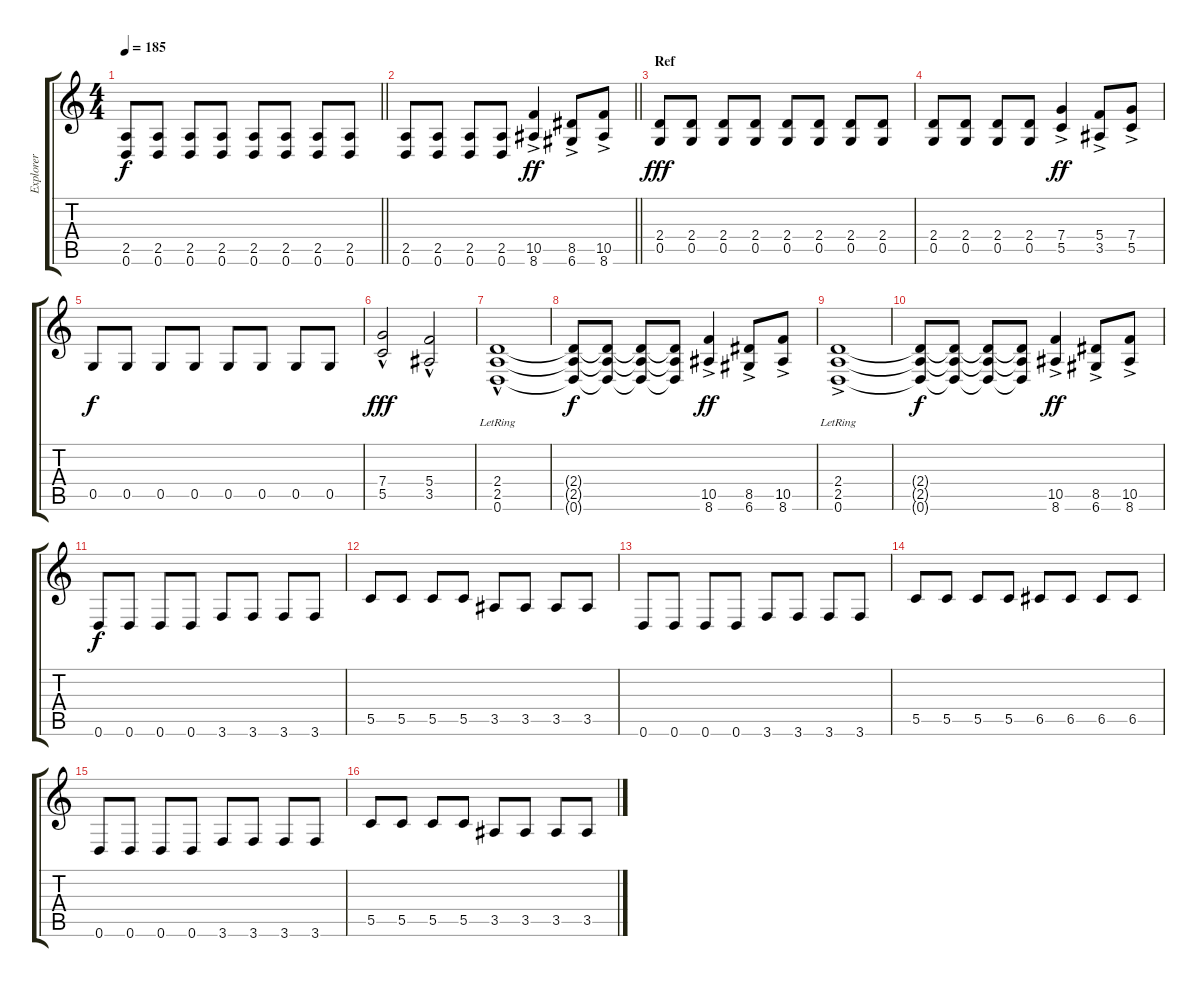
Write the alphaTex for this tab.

\track ("Explorer" "Explorer") {instrument distortionguitar}
\staff {score tabs}
\tuning (D4 A3 F3 C3 G2 D2) {hide}
\ts (4 4)
\tempo 185
\clef g2
\barLineRight lightlight
\ks c
(2.5 0.6).8{dy f} (2.5 0.6).8 (2.5 0.6).8 (2.5 0.6).8 (2.5 0.6).8 (2.5 0.6).8 (2.5 0.6).8 (2.5 0.6).8 |
\barLineRight lightlight
(2.5 0.6).8 (2.5 0.6).8 (2.5 0.6).8 (2.5 0.6).8 (10.5{ac} 8.6{ac}).4{dy ff} (8.5{ac} 6.6{ac}).8 (10.5{ac} 8.6{ac}).8 |
\section ("" "Ref")
(2.4 0.5).8{dy fff} (2.4 0.5).8 (2.4 0.5).8 (2.4 0.5).8 (2.4 0.5).8 (2.4 0.5).8 (2.4 0.5).8 (2.4 0.5).8 |
(2.4 0.5).8 (2.4 0.5).8 (2.4 0.5).8 (2.4 0.5).8 (7.4{ac} 5.5{ac}).4{dy ff} (5.4{ac} 3.5{ac}).8 (7.4{ac} 5.5{ac}).8 |
0.5.8{dy f} 0.5.8 0.5.8 0.5.8 0.5.8 0.5.8 0.5.8 0.5.8 |
(7.4{hac} 5.5{hac}).2{dy fff} (5.4{hac} 3.5{hac}).2 |
(2.4{hac lr} 2.5{hac lr} 0.6{hac lr}).1 |
(2.4{t} 2.5{t} 0.6{t}).8{dy f} (2.4{t} 2.5{t} 0.6{t}).8 (2.4{t} 2.5{t} 0.6{t}).8 (2.4{t} 2.5{t} 0.6{t}).8 (10.5{ac} 8.6{ac}).4{dy ff} (8.5{ac} 6.6{ac}).8 (10.5{ac} 8.6{ac}).8 |
(2.4{ac lr} 2.5{ac lr} 0.6{ac lr}).1 |
(2.4{t} 2.5{t} 0.6{t}).8{dy f} (2.4{t} 2.5{t} 0.6{t}).8 (2.4{t} 2.5{t} 0.6{t}).8 (2.4{t} 2.5{t} 0.6{t}).8 (10.5{ac} 8.6{ac}).4{dy ff} (8.5{ac} 6.6{ac}).8 (10.5{ac} 8.6{ac}).8 |
0.6.8{dy f} 0.6.8 0.6.8 0.6.8 3.6.8 3.6.8 3.6.8 3.6.8 |
5.5.8 5.5.8 5.5.8 5.5.8 3.5.8 3.5.8 3.5.8 3.5.8 |
0.6.8 0.6.8 0.6.8 0.6.8 3.6.8 3.6.8 3.6.8 3.6.8 |
5.5.8 5.5.8 5.5.8 5.5.8 6.5.8 6.5.8 6.5.8 6.5.8 |
0.6.8 0.6.8 0.6.8 0.6.8 3.6.8 3.6.8 3.6.8 3.6.8 |
5.5.8 5.5.8 5.5.8 5.5.8 3.5.8 3.5.8 3.5.8 3.5.8
